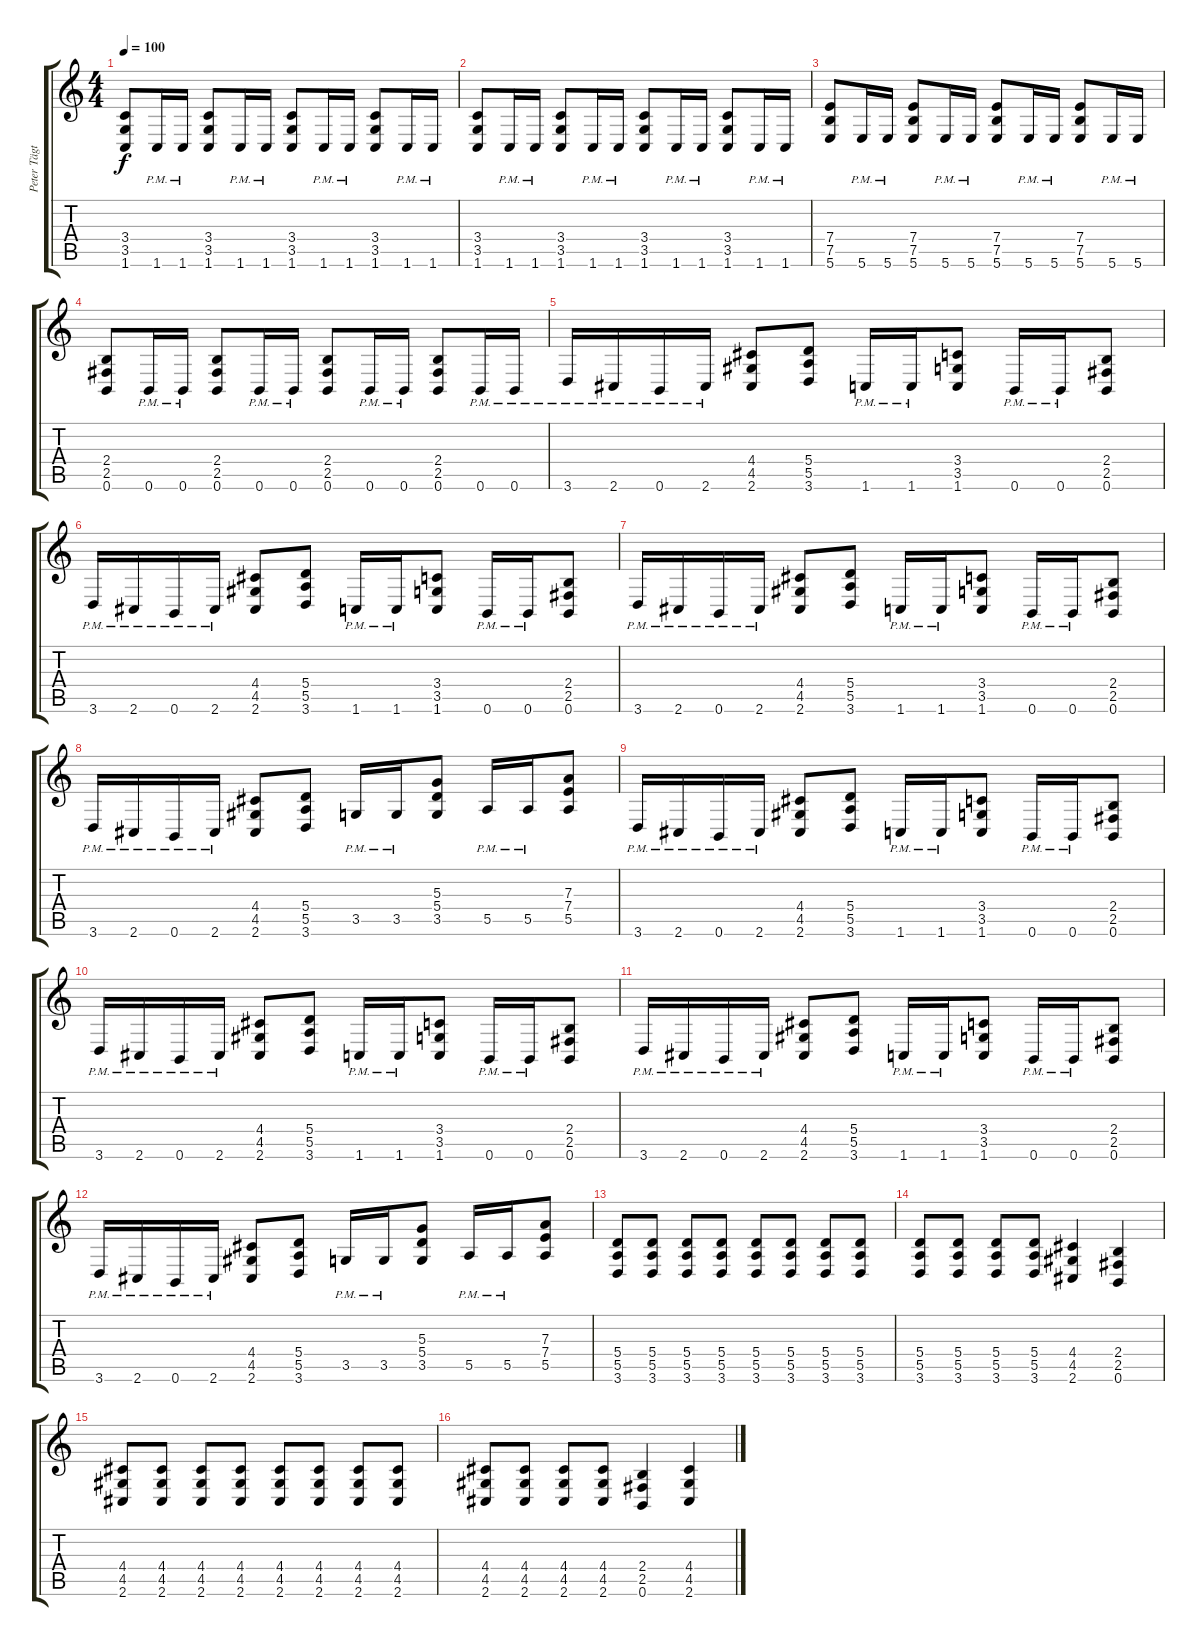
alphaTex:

\track ("Peter Tägtgren - Rhythm" "Peter Tägt") {instrument distortionguitar}
\staff {score tabs}
\tuning (B3 Gb3 D3 A2 E2 B1) {hide}
\ts (4 4)
\tempo 100
\clef g2
\ks c
(3.4 3.5 1.6).8{dy f} 1.6{pm}.16 1.6{pm}.16 (3.4 3.5 1.6).8 1.6{pm}.16 1.6{pm}.16 (3.4 3.5 1.6).8 1.6{pm}.16 1.6{pm}.16 (3.4 3.5 1.6).8 1.6{pm}.16 1.6{pm}.16 |
(3.4 3.5 1.6).8 1.6{pm}.16 1.6{pm}.16 (3.4 3.5 1.6).8 1.6{pm}.16 1.6{pm}.16 (3.4 3.5 1.6).8 1.6{pm}.16 1.6{pm}.16 (3.4 3.5 1.6).8 1.6{pm}.16 1.6{pm}.16 |
(7.4 7.5 5.6).8 5.6{pm}.16 5.6{pm}.16 (7.4 7.5 5.6).8 5.6{pm}.16 5.6{pm}.16 (7.4 7.5 5.6).8 5.6{pm}.16 5.6{pm}.16 (7.4 7.5 5.6).8 5.6{pm}.16 5.6{pm}.16 |
(2.4 2.5 0.6).8 0.6{pm}.16 0.6{pm}.16 (2.4 2.5 0.6).8 0.6{pm}.16 0.6{pm}.16 (2.4 2.5 0.6).8 0.6{pm}.16 0.6{pm}.16 (2.4 2.5 0.6).8 0.6{pm}.16 0.6{pm}.16 |
3.6{pm}.16 2.6{pm}.16 0.6{pm}.16 2.6{pm}.16 (4.4 4.5 2.6).8 (5.4 5.5 3.6).8 1.6{pm}.16 1.6{pm}.16 (3.4 3.5 1.6).8 0.6{pm}.16 0.6{pm}.16 (2.4 2.5 0.6).8 |
3.6{pm}.16 2.6{pm}.16 0.6{pm}.16 2.6{pm}.16 (4.4 4.5 2.6).8 (5.4 5.5 3.6).8 1.6{pm}.16 1.6{pm}.16 (3.4 3.5 1.6).8 0.6{pm}.16 0.6{pm}.16 (2.4 2.5 0.6).8 |
3.6{pm}.16 2.6{pm}.16 0.6{pm}.16 2.6{pm}.16 (4.4 4.5 2.6).8 (5.4 5.5 3.6).8 1.6{pm}.16 1.6{pm}.16 (3.4 3.5 1.6).8 0.6{pm}.16 0.6{pm}.16 (2.4 2.5 0.6).8 |
3.6{pm}.16 2.6{pm}.16 0.6{pm}.16 2.6{pm}.16 (4.4 4.5 2.6).8 (5.4 5.5 3.6).8 3.5{pm}.16 3.5{pm}.16 (5.3 5.4 3.5).8 5.5{pm}.16 5.5{pm}.16 (7.3 7.4 5.5).8 |
3.6{pm}.16 2.6{pm}.16 0.6{pm}.16 2.6{pm}.16 (4.4 4.5 2.6).8 (5.4 5.5 3.6).8 1.6{pm}.16 1.6{pm}.16 (3.4 3.5 1.6).8 0.6{pm}.16 0.6{pm}.16 (2.4 2.5 0.6).8 |
3.6{pm}.16 2.6{pm}.16 0.6{pm}.16 2.6{pm}.16 (4.4 4.5 2.6).8 (5.4 5.5 3.6).8 1.6{pm}.16 1.6{pm}.16 (3.4 3.5 1.6).8 0.6{pm}.16 0.6{pm}.16 (2.4 2.5 0.6).8 |
3.6{pm}.16 2.6{pm}.16 0.6{pm}.16 2.6{pm}.16 (4.4 4.5 2.6).8 (5.4 5.5 3.6).8 1.6{pm}.16 1.6{pm}.16 (3.4 3.5 1.6).8 0.6{pm}.16 0.6{pm}.16 (2.4 2.5 0.6).8 |
3.6{pm}.16 2.6{pm}.16 0.6{pm}.16 2.6{pm}.16 (4.4 4.5 2.6).8 (5.4 5.5 3.6).8 3.5{pm}.16 3.5{pm}.16 (5.3 5.4 3.5).8 5.5{pm}.16 5.5{pm}.16 (7.3 7.4 5.5).8 |
(5.4 5.5 3.6).8 (5.4 5.5 3.6).8 (5.4 5.5 3.6).8 (5.4 5.5 3.6).8 (5.4 5.5 3.6).8 (5.4 5.5 3.6).8 (5.4 5.5 3.6).8 (5.4 5.5 3.6).8 |
(5.4 5.5 3.6).8 (5.4 5.5 3.6).8 (5.4 5.5 3.6).8 (5.4 5.5 3.6).8 (4.4 4.5 2.6).4 (2.4 2.5 0.6).4 |
(4.4 4.5 2.6).8 (4.4 4.5 2.6).8 (4.4 4.5 2.6).8 (4.4 4.5 2.6).8 (4.4 4.5 2.6).8 (4.4 4.5 2.6).8 (4.4 4.5 2.6).8 (4.4 4.5 2.6).8 |
(4.4 4.5 2.6).8 (4.4 4.5 2.6).8 (4.4 4.5 2.6).8 (4.4 4.5 2.6).8 (2.4 2.5 0.6).4 (4.4 4.5 2.6).4
